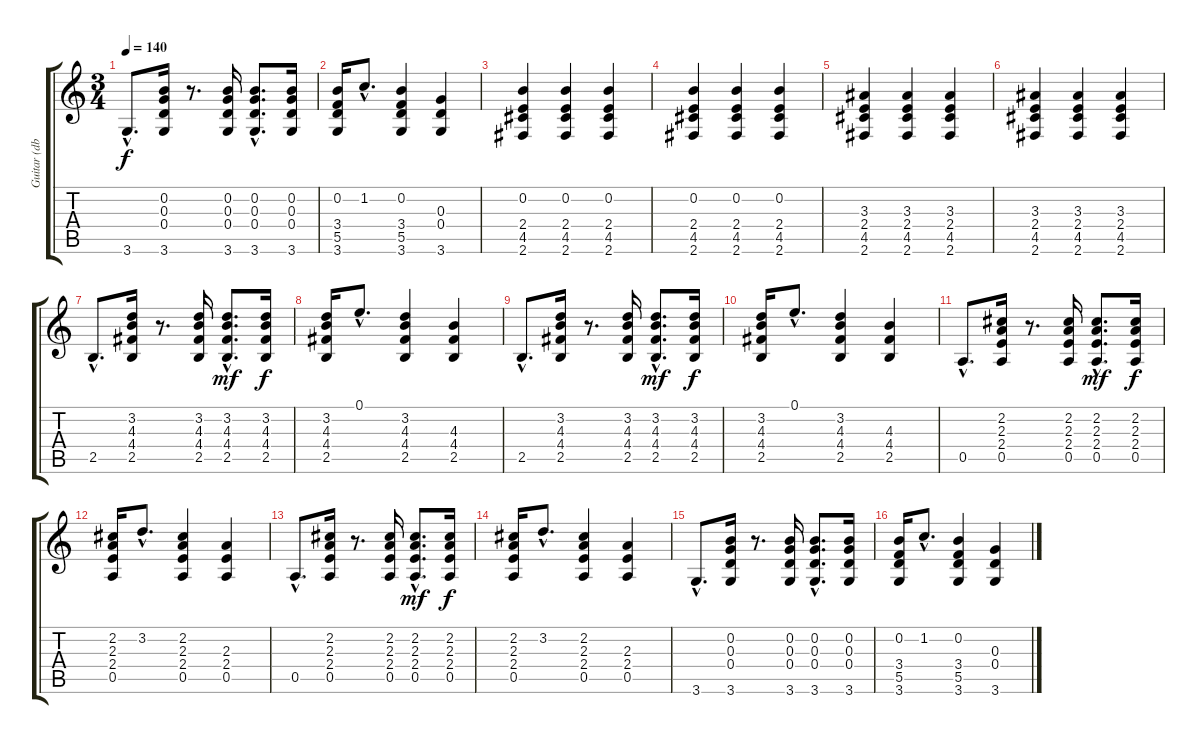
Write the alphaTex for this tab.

\track ("Guitar (dbl track)" "Guitar (db") {instrument distortionguitar}
\staff {score tabs}
\tuning (E4 B3 G3 D3 A2 E2) {hide}
\ts (3 4)
\tempo 140
\clef g2
\ks c
3.6{hac}.8{d dy f} (0.2 0.3 0.4 3.6).16 r.8{d} (0.2 0.3 0.4 3.6).16 (0.2{hac} 0.3{hac} 0.4{hac} 3.6{hac}).8{d} (0.2 0.3 0.4 3.6).16 |
(0.2 3.4 5.5 3.6).16 1.2{hac}.8{d} (0.2 3.4 5.5 3.6).4 (0.3 0.4 3.6).4 |
(0.2 2.4 4.5 2.6).4 (0.2 2.4 4.5 2.6).4 (0.2 2.4 4.5 2.6).4 |
(0.2 2.4 4.5 2.6).4 (0.2 2.4 4.5 2.6).4 (0.2 2.4 4.5 2.6).4 |
(3.3 2.4 4.5 2.6).4 (3.3 2.4 4.5 2.6).4 (3.3 2.4 4.5 2.6).4 |
(3.3 2.4 4.5 2.6).4 (3.3 2.4 4.5 2.6).4 (3.3 2.4 4.5 2.6).4 |
2.5{hac}.8{d} (3.2 4.3 4.4 2.5).16 r.8{d} (3.2 4.3 4.4 2.5).16 (3.2{hac} 4.3{hac} 4.4{hac} 2.5{hac}).8{d dy mf} (3.2 4.3 4.4 2.5).16{dy f} |
(3.2 4.3 4.4 2.5).16 0.1{hac}.8{d} (3.2 4.3 4.4 2.5).4 (4.3 4.4 2.5).4 |
2.5{hac}.8{d} (3.2 4.3 4.4 2.5).16 r.8{d} (3.2 4.3 4.4 2.5).16 (3.2{hac} 4.3{hac} 4.4{hac} 2.5{hac}).8{d dy mf} (3.2 4.3 4.4 2.5).16{dy f} |
(3.2 4.3 4.4 2.5).16 0.1{hac}.8{d} (3.2 4.3 4.4 2.5).4 (4.3 4.4 2.5).4 |
0.5{hac}.8{d} (2.2 2.3 2.4 0.5).16 r.8{d} (2.2 2.3 2.4 0.5).16 (2.2{hac} 2.3{hac} 2.4{hac} 0.5{hac}).8{d dy mf} (2.2 2.3 2.4 0.5).16{dy f} |
(2.2 2.3 2.4 0.5).16 3.2{hac}.8{d} (2.2 2.3 2.4 0.5).4 (2.3 2.4 0.5).4 |
0.5{hac}.8{d} (2.2 2.3 2.4 0.5).16 r.8{d} (2.2 2.3 2.4 0.5).16 (2.2{hac} 2.3{hac} 2.4{hac} 0.5{hac}).8{d dy mf} (2.2 2.3 2.4 0.5).16{dy f} |
(2.2 2.3 2.4 0.5).16 3.2{hac}.8{d} (2.2 2.3 2.4 0.5).4 (2.3 2.4 0.5).4 |
3.6{hac}.8{d} (0.2 0.3 0.4 3.6).16 r.8{d} (0.2 0.3 0.4 3.6).16 (0.2{hac} 0.3{hac} 0.4{hac} 3.6{hac}).8{d} (0.2 0.3 0.4 3.6).16 |
(0.2 3.4 5.5 3.6).16 1.2{hac}.8{d} (0.2 3.4 5.5 3.6).4 (0.3 0.4 3.6).4
